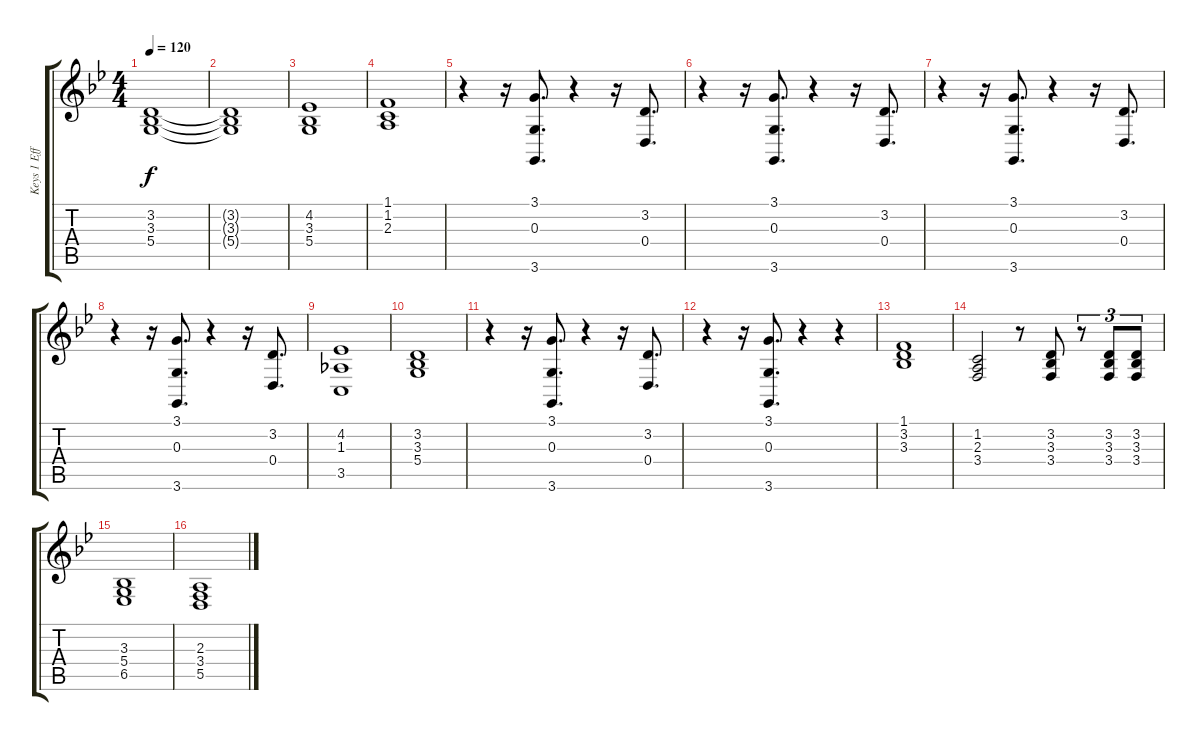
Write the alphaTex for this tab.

\track ("Keys 1 Effect" "Keys 1 Eff") {instrument stringensemble1}
\staff {score tabs}
\tuning (E4 B3 G3 D3 A2 E2) {hide}
\ts (4 4)
\tempo 120
\clef g2
\ks bb
(3.2 3.3 5.4).1{dy f} |
(3.2{t} 3.3{t} 5.4{t}).1 |
(4.2 3.3 5.4).1 |
(1.1 1.2 2.3).1 |
r.4 r.16 (3.1 0.3 3.6).8{d} r.4 r.16 (3.2 0.4).8{d} |
r.4 r.16 (3.1 0.3 3.6).8{d} r.4 r.16 (3.2 0.4).8{d} |
r.4 r.16 (3.1 0.3 3.6).8{d} r.4 r.16 (3.2 0.4).8{d} |
r.4 r.16 (3.1 0.3 3.6).8{d} r.4 r.16 (3.2 0.4).8{d} |
(4.2 1.3 3.5).1 |
(3.2 3.3 5.4).1 |
r.4 r.16 (3.1 0.3 3.6).8{d} r.4 r.16 (3.2 0.4).8{d} |
r.4 r.16 (3.1 0.3 3.6).8{d} r.4 r.4 |
(1.1 3.2 3.3).1 |
(1.2 2.3 3.4).2 r.8 (3.2 3.3 3.4).8 r.8{tu (3 2)} (3.2 3.3 3.4).8{tu (3 2)} (3.2 3.3 3.4).8{tu (3 2)} |
(3.3 5.4 6.5).1 |
(2.3 3.4 5.5).1
